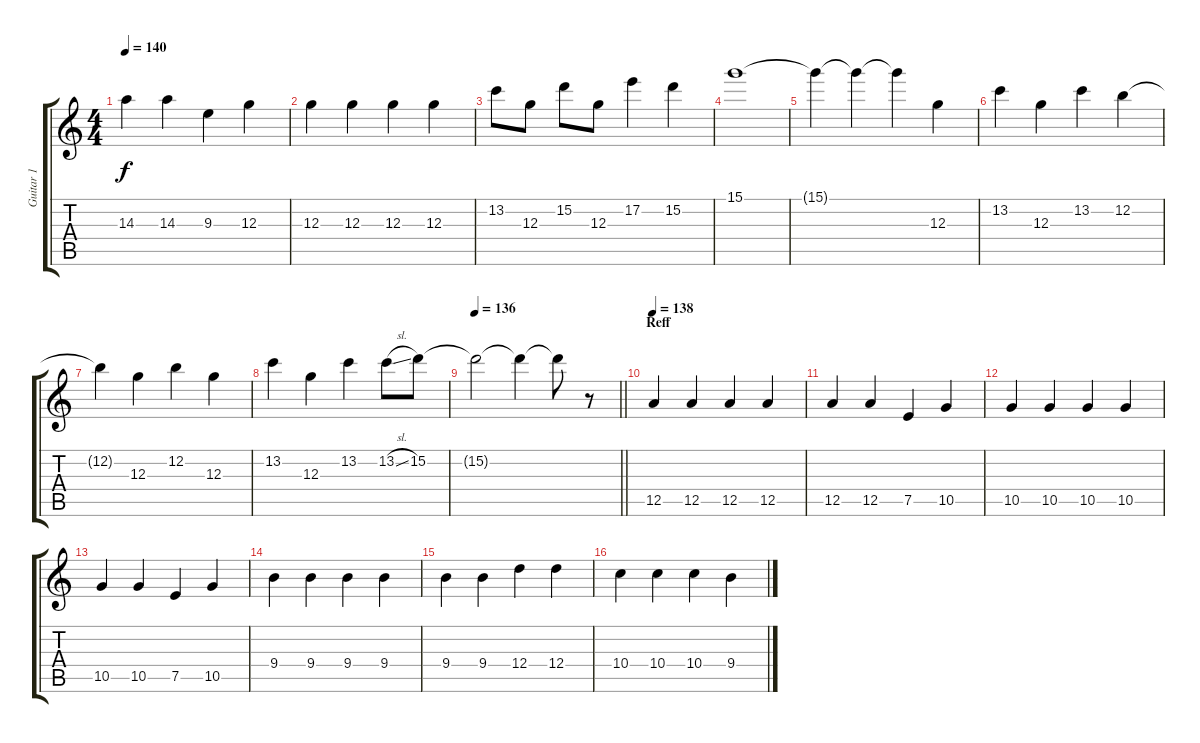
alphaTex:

\track ("Guitar 1" "Guitar 1") {instrument acousticguitarsteel}
\staff {score tabs}
\tuning (E4 B3 G3 D3 A2 E2) {hide}
\ts (4 4)
\tempo 140
\clef g2
\ks c
14.3.4{dy f} 14.3.4 9.3.4 12.3.4 |
12.3.4 12.3.4 12.3.4 12.3.4 |
13.2.8 12.3.8 15.2.8 12.3.8 17.2.4 15.2.4 |
15.1.1 |
15.1{t}.4 15.1{t}.4 15.1{t}.4 12.3.4 |
13.2.4 12.3.4 13.2.4 12.2.4 |
12.2{t}.4 12.3.4 12.2.4 12.3.4 |
13.2.4 12.3.4 13.2.4 13.2{sl}.8 15.2.8 |
\tempo 136
\barLineRight lightlight
15.2{t}.2 15.2{t}.4 15.2{t}.8 r.8 |
\section ("" "Reff")
\tempo 138
12.5.4{instrument overdrivenguitar} 12.5.4 12.5.4 12.5.4 |
12.5.4 12.5.4 7.5.4 10.5.4 |
10.5.4 10.5.4 10.5.4 10.5.4 |
10.5.4 10.5.4 7.5.4 10.5.4 |
9.4.4 9.4.4 9.4.4 9.4.4 |
9.4.4 9.4.4 12.4.4 12.4.4 |
10.4.4 10.4.4 10.4.4 9.4.4
